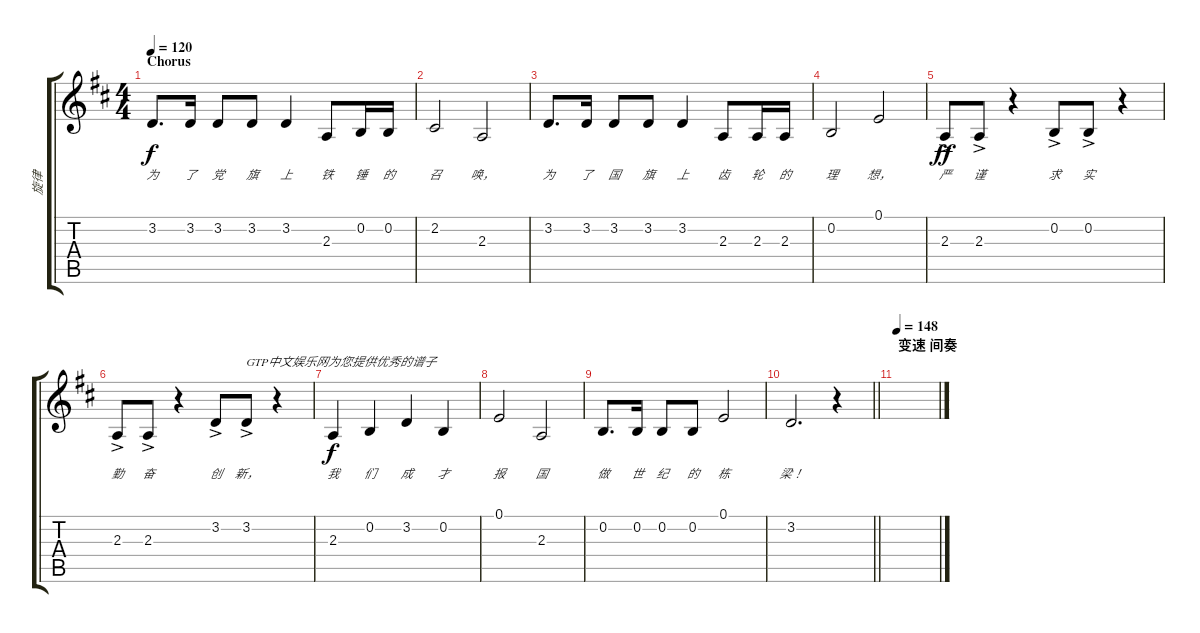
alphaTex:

\track ("旋律" "旋律") {instrument brightacousticpiano}
\staff {score tabs}
\tuning (E4 B3 G3 D3 A2 E2) {hide}
\ts (4 4)
\section ("" "Chorus")
\tempo 120
\clef g2
\ks d
3.2.8{d lyrics (0 "为") lyrics (1 "") lyrics (2 "") lyrics (3 "") lyrics (4 "") dy f} 3.2.16{lyrics (0 "了") lyrics (1 "") lyrics (2 "") lyrics (3 "") lyrics (4 "")} 3.2.8{lyrics (0 "党") lyrics (1 "") lyrics (2 "") lyrics (3 "") lyrics (4 "")} 3.2.8{lyrics (0 "旗") lyrics (1 "") lyrics (2 "") lyrics (3 "") lyrics (4 "")} 3.2.4{lyrics (0 "上") lyrics (1 "") lyrics (2 "") lyrics (3 "") lyrics (4 "")} 2.3.8{lyrics (0 "铁") lyrics (1 "") lyrics (2 "") lyrics (3 "") lyrics (4 "")} 0.2.16{lyrics (0 "锤") lyrics (1 "") lyrics (2 "") lyrics (3 "") lyrics (4 "")} 0.2.16{lyrics (0 "的") lyrics (1 "") lyrics (2 "") lyrics (3 "") lyrics (4 "")} |
2.2.2{lyrics (0 "召") lyrics (1 "") lyrics (2 "") lyrics (3 "") lyrics (4 "")} 2.3.2{lyrics (0 "唤，") lyrics (1 "") lyrics (2 "") lyrics (3 "") lyrics (4 "")} |
3.2.8{d lyrics (0 "为") lyrics (1 "") lyrics (2 "") lyrics (3 "") lyrics (4 "")} 3.2.16{lyrics (0 "了") lyrics (1 "") lyrics (2 "") lyrics (3 "") lyrics (4 "")} 3.2.8{lyrics (0 "国") lyrics (1 "") lyrics (2 "") lyrics (3 "") lyrics (4 "")} 3.2.8{lyrics (0 "旗") lyrics (1 "") lyrics (2 "") lyrics (3 "") lyrics (4 "")} 3.2.4{lyrics (0 "上") lyrics (1 "") lyrics (2 "") lyrics (3 "") lyrics (4 "")} 2.3.8{lyrics (0 "齿") lyrics (1 "") lyrics (2 "") lyrics (3 "") lyrics (4 "")} 2.3.16{lyrics (0 "轮") lyrics (1 "") lyrics (2 "") lyrics (3 "") lyrics (4 "")} 2.3.16{lyrics (0 "的") lyrics (1 "") lyrics (2 "") lyrics (3 "") lyrics (4 "")} |
0.2.2{lyrics (0 "理") lyrics (1 "") lyrics (2 "") lyrics (3 "") lyrics (4 "")} 0.1.2{lyrics (0 "想，") lyrics (1 "") lyrics (2 "") lyrics (3 "") lyrics (4 "")} |
2.3{ac}.8{lyrics (0 "严") lyrics (1 "") lyrics (2 "") lyrics (3 "") lyrics (4 "") dy ff} 2.3{ac}.8{lyrics (0 "谨") lyrics (1 "") lyrics (2 "") lyrics (3 "") lyrics (4 "")} r.4 0.2{ac}.8{lyrics (0 "求") lyrics (1 "") lyrics (2 "") lyrics (3 "") lyrics (4 "")} 0.2{ac}.8{lyrics (0 "实") lyrics (1 "") lyrics (2 "") lyrics (3 "") lyrics (4 "")} r.4 |
2.3{ac}.8{lyrics (0 "勤") lyrics (1 "") lyrics (2 "") lyrics (3 "") lyrics (4 "")} 2.3{ac}.8{lyrics (0 "奋") lyrics (1 "") lyrics (2 "") lyrics (3 "") lyrics (4 "")} r.4 3.2{ac}.8{lyrics (0 "创") lyrics (1 "") lyrics (2 "") lyrics (3 "") lyrics (4 "")} 3.2{ac}.8{txt "GTP中文娱乐网为您提供优秀的谱子" lyrics (0 "新，") lyrics (1 "") lyrics (2 "") lyrics (3 "") lyrics (4 "")} r.4 |
2.3.4{lyrics (0 "我") lyrics (1 "") lyrics (2 "") lyrics (3 "") lyrics (4 "") dy f} 0.2.4{lyrics (0 "们") lyrics (1 "") lyrics (2 "") lyrics (3 "") lyrics (4 "")} 3.2.4{lyrics (0 "成") lyrics (1 "") lyrics (2 "") lyrics (3 "") lyrics (4 "")} 0.2.4{lyrics (0 "才") lyrics (1 "") lyrics (2 "") lyrics (3 "") lyrics (4 "")} |
0.1.2{lyrics (0 "报") lyrics (1 "") lyrics (2 "") lyrics (3 "") lyrics (4 "")} 2.3.2{lyrics (0 "国") lyrics (1 "") lyrics (2 "") lyrics (3 "") lyrics (4 "")} |
0.2.8{d lyrics (0 "做") lyrics (1 "") lyrics (2 "") lyrics (3 "") lyrics (4 "")} 0.2.16{lyrics (0 "世") lyrics (1 "") lyrics (2 "") lyrics (3 "") lyrics (4 "")} 0.2.8{lyrics (0 "纪") lyrics (1 "") lyrics (2 "") lyrics (3 "") lyrics (4 "")} 0.2.8{lyrics (0 "的") lyrics (1 "") lyrics (2 "") lyrics (3 "") lyrics (4 "")} 0.1.2{lyrics (0 "栋") lyrics (1 "") lyrics (2 "") lyrics (3 "") lyrics (4 "")} |
\barLineRight lightlight
3.2.2{d lyrics (0 "梁！") lyrics (1 "") lyrics (2 "") lyrics (3 "") lyrics (4 "")} r.4 |
\section ("" "变速 间奏")
\tempo 148
